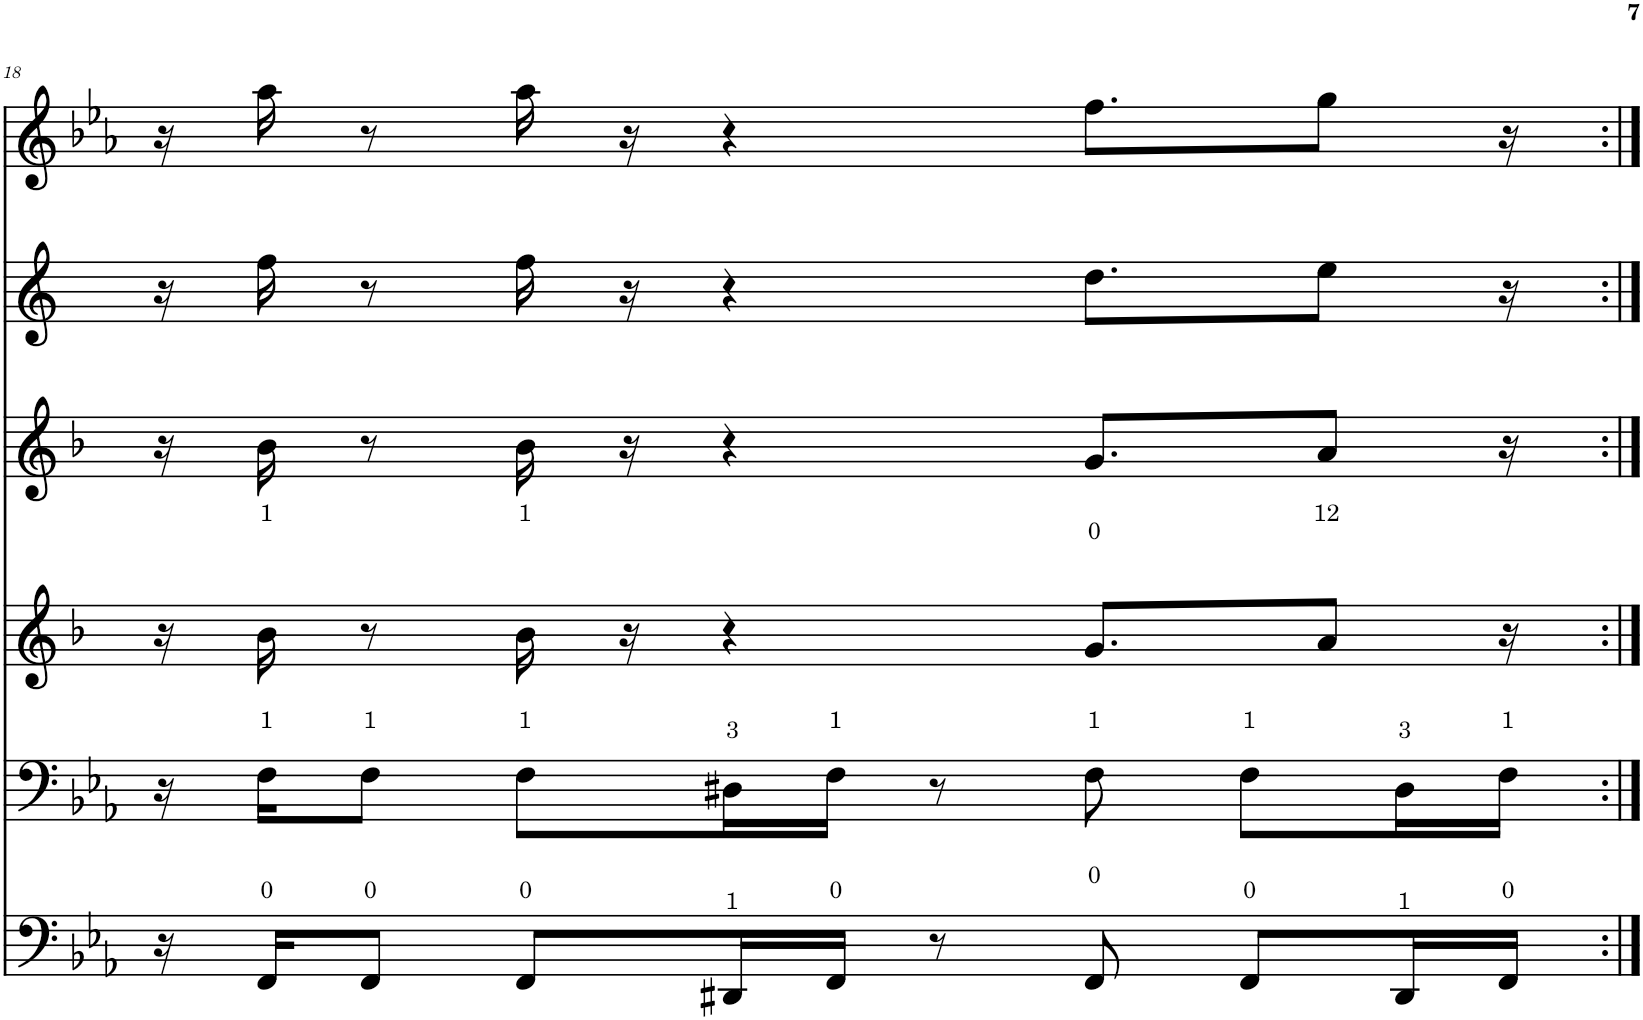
**kern	**kern	**kern	**kern	**kern	**kern
*part6	*part5	*part4	*part3	*part2	*part1
*staff6	*staff5	*staff4	*staff3	*staff2	*staff1
*I"Tuba	*I"Trombone	*I"Trompete Bb	*I"Saxofone Tenor	*I"Saxofone Alto	*I"Flauta
*I'Tba	*I'Trb	*I'Tpt	*	*	*I'Fl
!!LO:PB:g=z
*clefF4	*clefF4	*clefG2	*clefG2	*clefG2	*clefG2
*	*	*Trd1c2	*Trd8c14	*Trd5c9	*
*k[b-e-a-]	*k[b-e-a-]	*k[b-]	*k[b-]	*k[]	*k[b-e-a-]
*M4/4	*M4/4	*M4/4	*M4/4	*M4/4	*M4/4
=18	=18	=18	=18	=18	=18
16r	16r	16r	16r	16r	16r
16FF/KL	16F\KL	16b-\	16b-\	16ff\	16aa-\
8FF/J	8F\J	8r	8r	8r	8r
8FF/L	8F\L	16b-\	16b-\	16ff\	16aa-\
.	.	16r	16r	16r	16r
16DD#X/L	16D#X\L	4r	4r	4r	4r
16FF/JJ	16F\JJ	.	.	.	.
8r	8r	.	.	.	.
8FF/	8F\	8.g/L	8.g/L	8.dd\L	8.ff\L
8FF/L	8F\L	.	.	.	.
.	.	8a/J	8a/J	8ee\J	8gg\J
16DD#/L	16D#\L	.	.	.	.
16FF/JJ	16F\JJ	16r	16r	16r	16r
=:|!	=:|!	=:|!	=:|!	=:|!	=:|!
*-	*-	*-	*-	*-	*-
